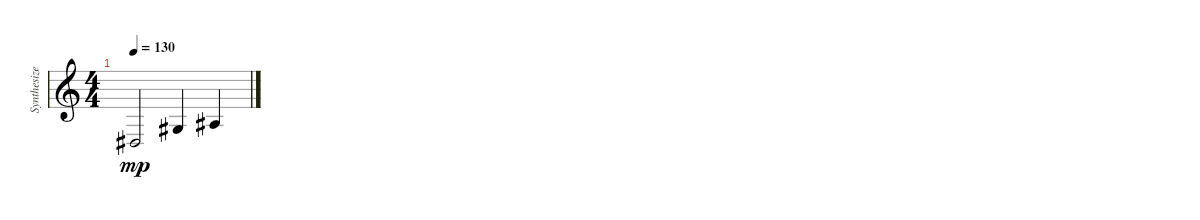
\track ("Synthesizer" "Synthesize") {instrument fx1rain}
\staff {score}
\tuning (E4 B3 G3 D3 A2 E2 B1) {hide}
\ts (4 4)
\tempo 130
\clef g2
\ks c
1.4{t}.2{dy mp} 1.3.4 3.3.4
